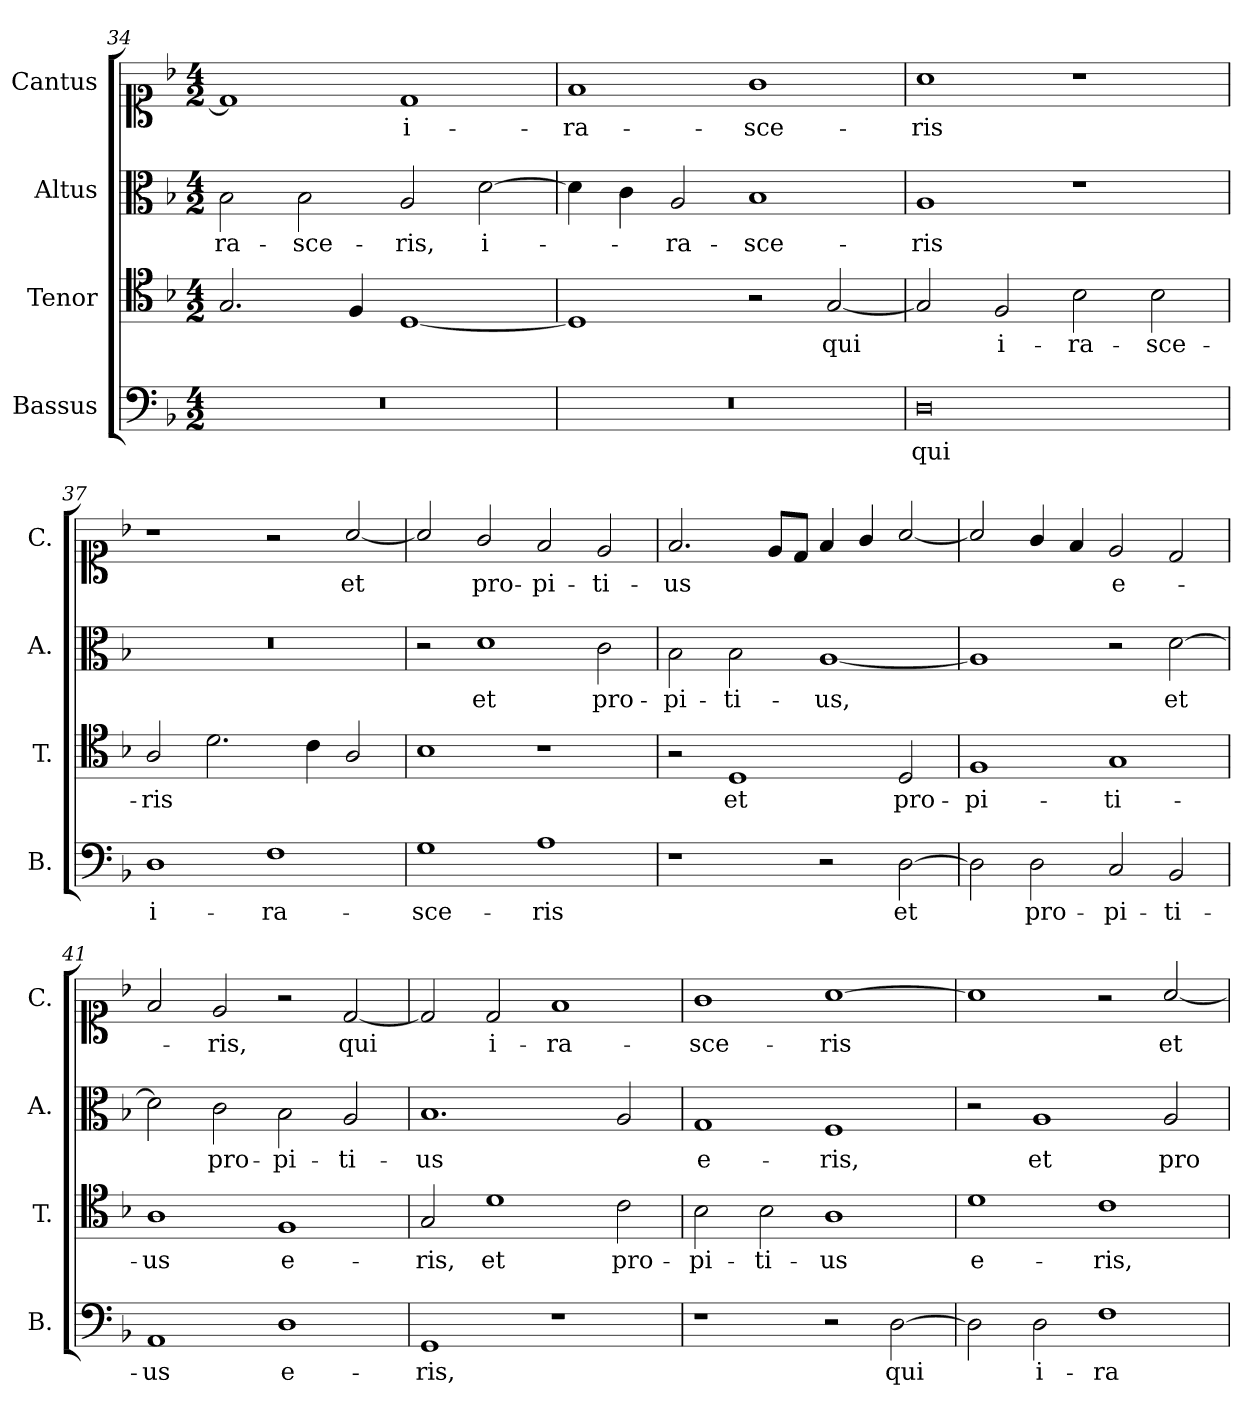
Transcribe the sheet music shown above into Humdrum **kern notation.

**kern	**text	**kern	**text	**kern	**text	**kern	**text
*part4	*part4	*part3	*part3	*part2	*part2	*part1	*part1
*staff4	*staff4	*staff3	*staff3	*staff2	*staff2	*staff1	*staff1
*I"Bassus	*	*I"Tenor	*	*I"Altus	*	*I"Cantus	*
*I'B.	*	*I'T.	*	*I'A.	*	*I'C.	*
*clefF4	*	*clefC4	*	*clefC3	*	*clefC1	*
*k[b-]	*	*k[b-]	*	*k[b-]	*	*k[b-]	*
*M4/2	*	*M4/2	*	*M4/2	*	*M4/2	*
=34	=34	=34	=34	=34	=34	=34	=34
!	!	!	!	!	!LO:LY:b	!	!
0r	.	2.G/	.	2B-\	-ra-	1d]	.
!	!	!	!	!	!LO:LY:b	!	!
.	.	.	.	2B-\	-sce-	.	.
.	.	4F/	.	.	.	.	.
!	!	!	!	!	!LO:LY:b	!	!LO:LY:b
.	.	[1D	.	2A/	-ris,	1d	i-
!	!	!	!	!	!LO:LY:b	!	!
.	.	.	.	[2d\	i-	.	.
=35	=35	=35	=35	=35	=35	=35	=35
!	!	!	!	!	!	!	!LO:LY:b
0r	.	1D]	.	4d\]	.	1f	-ra-
.	.	.	.	4c\	.	.	.
!	!	!	!	!	!LO:LY:b	!	!
.	.	.	.	2A/	-ra-	.	.
!	!	!	!	!	!LO:LY:b	!	!LO:LY:b
.	.	2r	.	1B-	-sce-	1g	-sce-
!	!	!	!LO:LY:b	!	!	!	!
.	.	[2G/	qui	.	.	.	.
=36	=36	=36	=36	=36	=36	=36	=36
!	!LO:LY:b	!	!	!	!LO:LY:b	!	!LO:LY:b
0D	qui	2G/]	.	1A	-ris	1a	-ris
!	!	!	!LO:LY:b	!	!	!	!
.	.	2F/	i-	.	.	.	.
!	!	!	!LO:LY:b	!	!	!	!
.	.	2B-\	-ra-	1r	.	1r	.
!	!	!	!LO:LY:b	!	!	!	!
.	.	2B-\	-sce-	.	.	.	.
=37	=37	=37	=37	=37	=37	=37	=37
!	!LO:LY:b	!	!LO:LY:b	!	!	!	!
1D	i-	2A/	-ris	0r	.	1r	.
.	.	2.d\	.	.	.	.	.
!	!LO:LY:b	!	!	!	!	!	!
1F	-ra-	.	.	.	.	2r	.
.	.	4c\	.	.	.	.	.
!	!	!	!	!	!	!	!LO:LY:b
.	.	2A/	.	.	.	[2a/	et
!!LO:LB:g=z
=38	=38	=38	=38	=38	=38	=38	=38
!	!LO:LY:b	!	!	!	!	!	!
1G	-sce-	1B-	.	2r	.	2a/]	.
!	!	!	!	!	!LO:LY:b	!	!LO:LY:b
.	.	.	.	1d	et	2g/	pro-
!	!LO:LY:b	!	!	!	!	!	!LO:LY:b
1A	-ris	1r	.	.	.	2f/	-pi-
!	!	!	!	!	!LO:LY:b	!	!LO:LY:b
.	.	.	.	2c\	pro-	2e/	-ti-
=39	=39	=39	=39	=39	=39	=39	=39
!	!	!	!	!	!LO:LY:b	!	!LO:LY:b
1r	.	2r	.	2B-\	-pi-	2.f/	-us
!	!	!	!LO:LY:b	!	!LO:LY:b	!	!
.	.	1D	et	2B-\	-ti-	.	.
.	.	.	.	.	.	8e/L	.
.	.	.	.	.	.	8d/J	.
!	!	!	!	!	!LO:LY:b	!	!
2r	.	.	.	[1A	-us,	4f/	.
.	.	.	.	.	.	4g/	.
!	!LO:LY:b	!	!LO:LY:b	!	!	!	!
[2D\	et	2D/	pro-	.	.	[2a/	.
=40	=40	=40	=40	=40	=40	=40	=40
!	!	!	!LO:LY:b	!	!	!	!
2D\]	.	1F	-pi-	1A]	.	2a/]	.
!	!LO:LY:b	!	!	!	!	!	!
2D\	pro-	.	.	.	.	4g/	.
.	.	.	.	.	.	4f/	.
!	!LO:LY:b	!	!LO:LY:b	!	!	!	!LO:LY:b
2C/	-pi-	1G	-ti-	2r	.	2e/	e-
!	!LO:LY:b	!	!	!	!LO:LY:b	!	!
2BB-/	-ti-	.	.	[2d\	et	2d/	.
=41	=41	=41	=41	=41	=41	=41	=41
!	!LO:LY:b	!	!LO:LY:b	!	!	!	!
1AA	-us	1A	-us	2d\]	.	2f/	.
!	!	!	!	!	!LO:LY:b	!	!LO:LY:b
.	.	.	.	2c\	pro-	2e/	-ris,
!	!LO:LY:b	!	!LO:LY:b	!	!LO:LY:b	!	!
1D	e-	1F	e-	2B-\	-pi-	2r	.
!	!	!	!	!	!LO:LY:b	!	!LO:LY:b
.	.	.	.	2A/	-ti-	[2d/	qui
=42	=42	=42	=42	=42	=42	=42	=42
!	!LO:LY:b	!	!LO:LY:b	!	!LO:LY:b	!	!
1GG	-ris,	2G/	-ris,	1.B-	-us	2d/]	.
!	!	!	!LO:LY:b	!	!	!	!LO:LY:b
.	.	1d	et	.	.	2d/	i-
!	!	!	!	!	!	!	!LO:LY:b
1r	.	.	.	.	.	1f	-ra-
!	!	!	!LO:LY:b	!	!	!	!
.	.	2c\	pro-	2A/	.	.	.
=43	=43	=43	=43	=43	=43	=43	=43
!	!	!	!LO:LY:b	!	!LO:LY:b	!	!LO:LY:b
1r	.	2B-\	-pi-	1G	e-	1g	-sce-
!	!	!	!LO:LY:b	!	!	!	!
.	.	2B-\	-ti-	.	.	.	.
!	!	!	!LO:LY:b	!	!LO:LY:b	!	!LO:LY:b
2r	.	1A	-us	1F	-ris,	[1a	-ris
!	!LO:LY:b	!	!	!	!	!	!
[2D\	qui	.	.	.	.	.	.
=44	=44	=44	=44	=44	=44	=44	=44
!	!	!	!LO:LY:b	!	!	!	!
2D\]	.	1d	e-	2r	.	1a]	.
!	!LO:LY:b	!	!	!	!LO:LY:b	!	!
2D\	i-	.	.	1A	et	.	.
!	!LO:LY:b	!	!LO:LY:b	!	!	!	!
1F	-ra-	1c	-ris,	.	.	2r	.
!	!	!	!	!	!LO:LY:b	!	!LO:LY:b
.	.	.	.	2A/	pro-	[2a/	et
=	=	=	=	=	=	=	=
*-	*-	*-	*-	*-	*-	*-	*-
